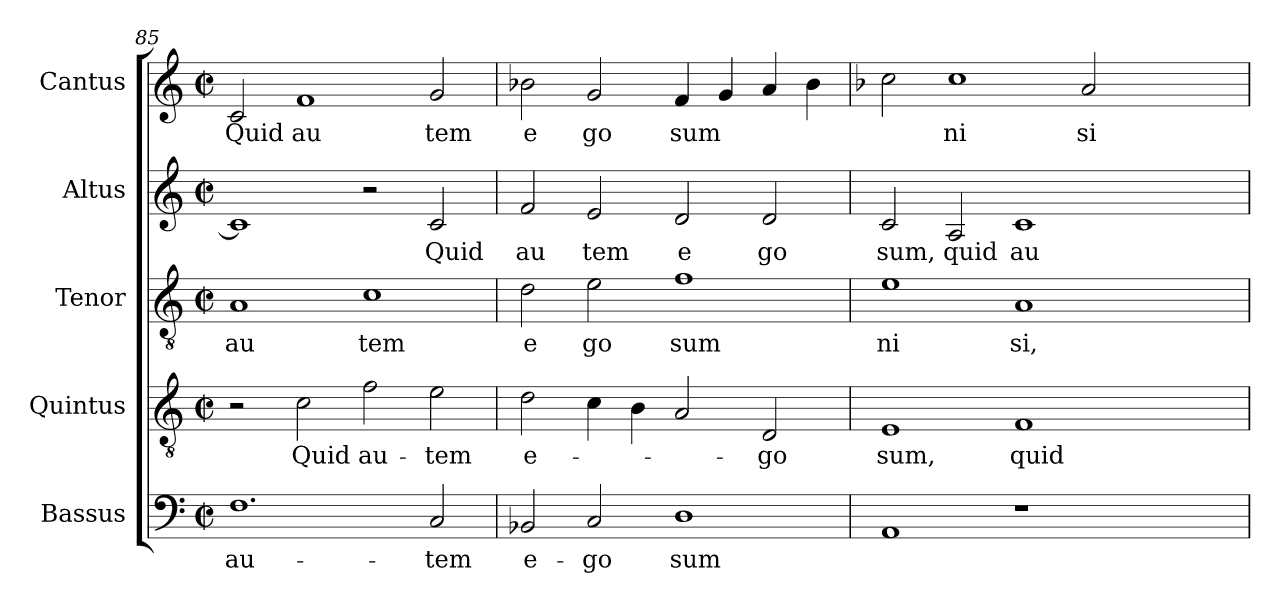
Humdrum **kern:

**kern	**text	**kern	**text	**kern	**text	**kern	**text	**kern	**text
*part5	*part5	*part4	*part4	*part3	*part3	*part2	*part2	*part1	*part1
*staff5	*staff5	*staff4	*staff4	*staff3	*staff3	*staff2	*staff2	*staff1	*staff1
*I"Bassus	*	*I"Quintus	*	*I"Tenor	*	*I"Altus	*	*I"Cantus	*
!!LO:LB:g=z
*clefF4	*	*clefGv2	*	*clefGv2	*	*clefG2	*	*clefG2	*
*M2/2	*	*M2/2	*	*M2/2	*	*M2/2	*	*M2/2	*
*met(c|)	*	*met(c|)	*	*met(c|)	*	*met(c|)	*	*met(c|)	*
=85	=85	=85	=85	=85	=85	=85	=85	=85	=85
!	!LO:LY:b:cj	!	!	!	!LO:LY:b:cj	!	!	!	!LO:LY:b:cj
1.F	au-	2r	.	1A	au	1c]	.	2c/	Quid
!	!	!	!LO:LY:b:cj	!	!	!	!	!	!LO:LY:b:cj
.	.	2c\	Quid	.	.	.	.	1f	au
!	!	!	!LO:LY:b:cj	!	!LO:LY:b:cj	!	!	!	!
.	.	2f\	au-	1c	tem	2r	.	.	.
!	!LO:LY:b:cj	!	!LO:LY:b:cj	!	!	!	!LO:LY:b:cj	!	!LO:LY:b:cj
2C/	-tem	2e\	-tem	.	.	2c/	Quid	2g/	tem
=86	=86	=86	=86	=86	=86	=86	=86	=86	=86
!	!LO:LY:b:cj	!	!LO:LY:b:cj	!	!LO:LY:b:cj	!	!LO:LY:b:cj	!	!LO:LY:b:cj
2BB-X/	e-	2d\	e-	2d\	e	2f/	au	2b-X\	e
!	!LO:LY:b:cj	!	!	!	!LO:LY:b:cj	!	!LO:LY:b:cj	!	!LO:LY:b:cj
2C/	-go	4c\	.	2e\	go	2e/	tem	2g/	go
.	.	4B\	.	.	.	.	.	.	.
!	!LO:LY:b	!	!	!	!LO:LY:b:cj	!	!LO:LY:b:cj	!	!LO:LY:b
1D	sum	2A/	.	1f	sum	2d/	e	4f/	sum
.	.	.	.	.	.	.	.	4g/	.
!	!	!	!LO:LY:b:cj	!	!	!	!LO:LY:b:cj	!	!
.	.	2D/	-go	.	.	2d/	go	4a/	.
.	.	.	.	.	.	.	.	4b-\	.
=87	=87	=87	=87	=87	=87	=87	=87	=87	=87
*	*	*	*	*	*	*	*	*k[b-]	*
*	*	*	*	*	*	*	*	*F:	*
!	!	!	!LO:LY:b:cj	!	!LO:LY:b:cj	!	!LO:LY:b:cj	!	!
1AA	.	1E	sum,	1e	ni	2c/	sum,	2cc\	.
!	!	!	!	!	!	!	!LO:LY:b:cj	!	!LO:LY:b:cj
.	.	.	.	.	.	2A/	quid	1cc	ni
!LO:N:vis=1	!	!	!LO:LY:b:cj	!	!LO:LY:b:cj	!	!LO:LY:b:cj	!	!
0r	.	1F	quid	1A	si,	1c	au	.	.
!	!	!	!	!	!	!	!	!	!LO:LY:b:cj
.	.	.	.	.	.	.	.	2a/	si
.	.	1ryy	.	1ryy	.	1ryy	.	1ryy	.
=	=	=	=	=	=	=	=	=	=
*-	*-	*-	*-	*-	*-	*-	*-	*-	*-
